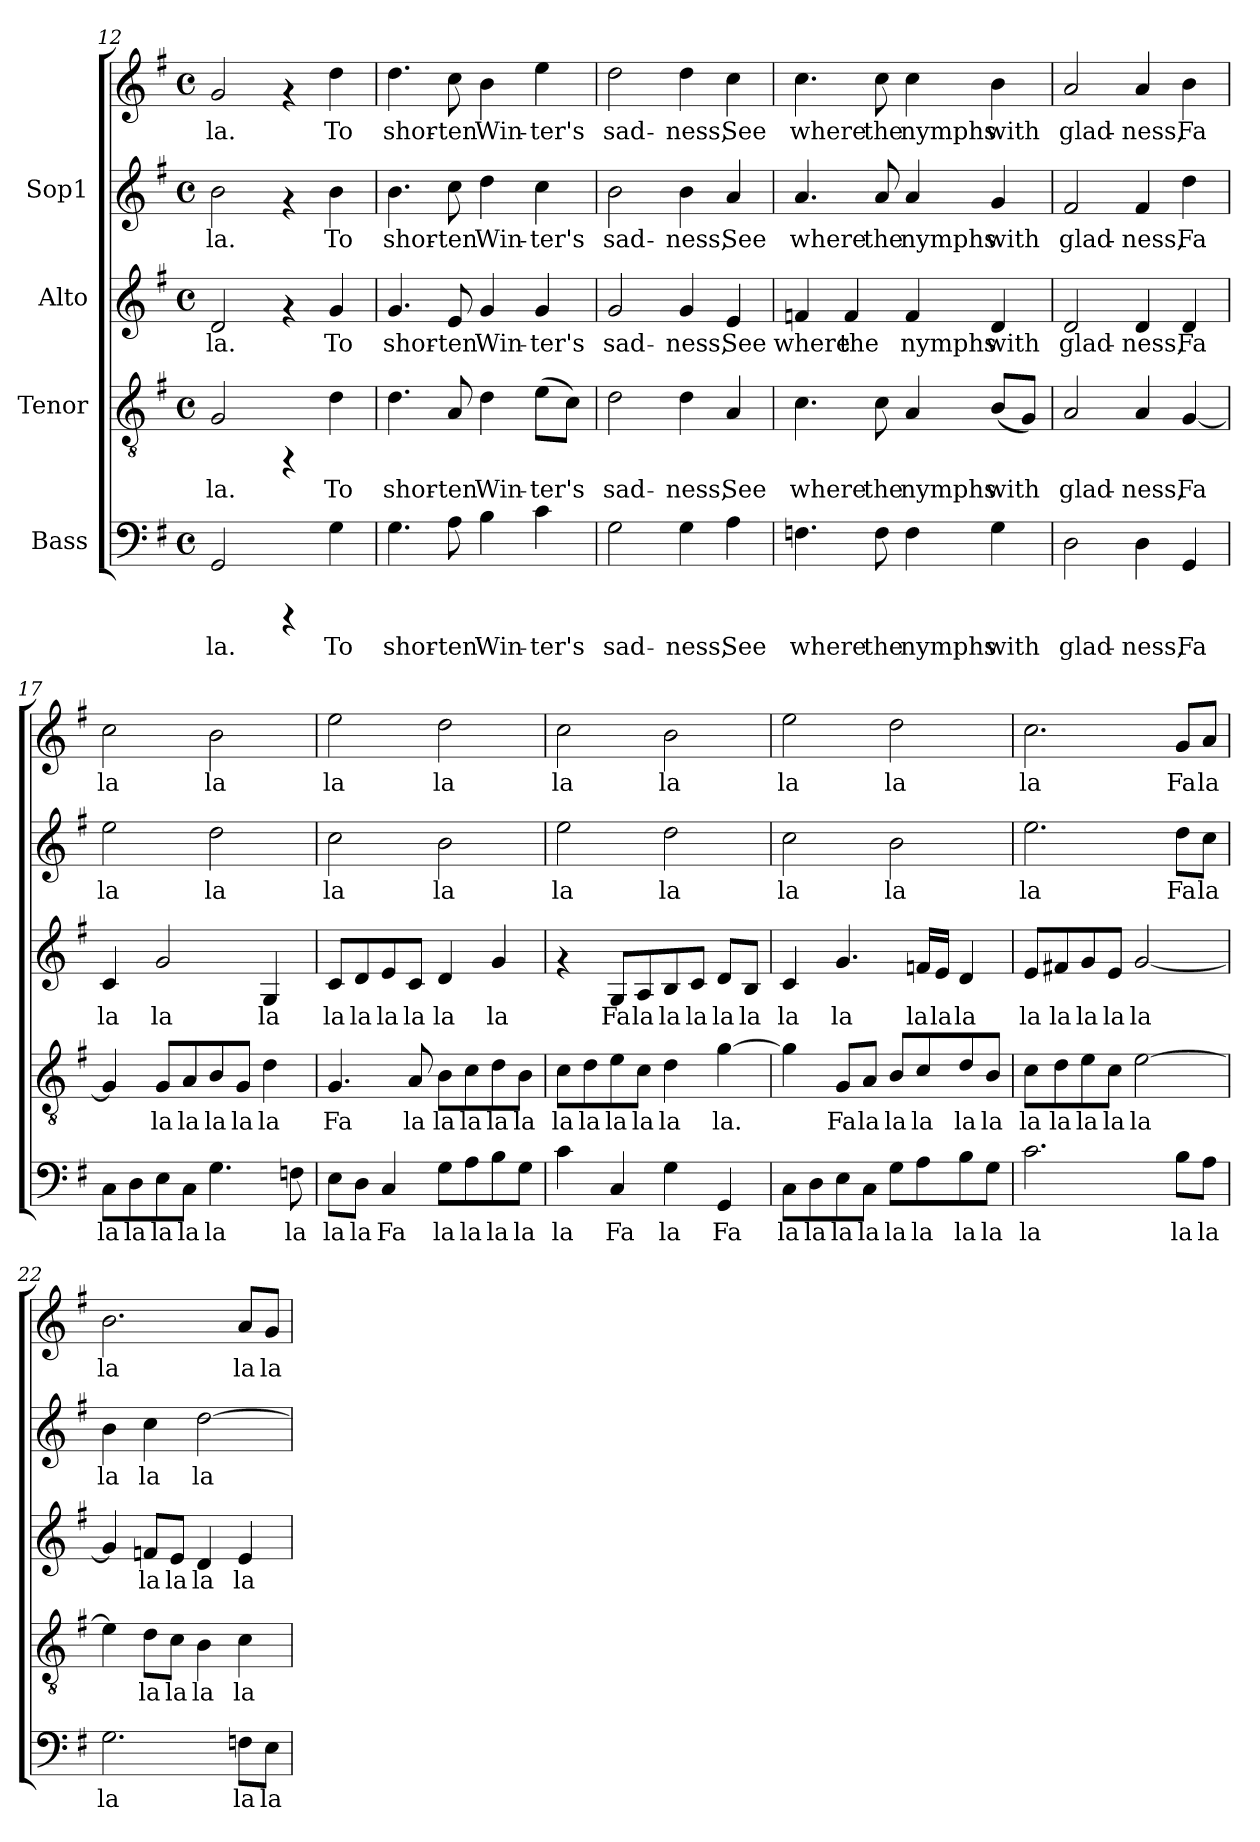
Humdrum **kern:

**kern	**text	**kern	**text	**kern	**text	**kern	**text	**kern	**text
*part4	*part4	*part3	*part3	*part2	*part2	*part1	*part1	*part1	*part1
*staff5	*staff5	*staff4	*staff4	*staff3	*staff3	*staff2	*staff2	*staff1	*staff1
*I"Bass	*	*I"Tenor	*	*I"Alto	*	*I"Sop1	*	*	*
*clefF4	*	*clefGv2	*	*clefG2	*	*clefG2	*	*clefG2	*
*k[f#]	*	*k[f#]	*	*k[f#]	*	*k[f#]	*	*k[f#]	*
*G:	*	*G:	*	*G:	*	*G:	*	*G:	*
*M4/4	*	*M4/4	*	*M4/4	*	*M4/4	*	*M4/4	*
*met(c)	*	*met(c)	*	*met(c)	*	*met(c)	*	*met(c)	*
=12	=12	=12	=12	=12	=12	=12	=12	=12	=12
!	!LO:LY:b:cj	!	!LO:LY:b:cj	!	!LO:LY:b:cj	!	!LO:LY:b:cj	!	!LO:LY:b:cj
2GG/	la.	2G/	la.	2d/	la.	2b\	la.	2g/	la.
4rCCC	.	4rFF	.	4rf	.	4rf	.	4rf	.
!	!LO:LY:b:cj	!	!LO:LY:b:cj	!	!LO:LY:b:cj	!	!LO:LY:b:cj	!	!LO:LY:b:cj
4G\	To	4d\	To	4g/	To	4b\	To	4dd\	To
=13	=13	=13	=13	=13	=13	=13	=13	=13	=13
!	!LO:LY:b:cj	!	!LO:LY:b:cj	!	!LO:LY:b:cj	!	!LO:LY:b:cj	!	!LO:LY:b:cj
4.G\	shor-	4.d\	shor-	4.g/	shor-	4.b\	shor-	4.dd\	shor-
!	!LO:LY:b:cj	!	!LO:LY:b:cj	!	!LO:LY:b:cj	!	!LO:LY:b:cj	!	!LO:LY:b:cj
8A\	-ten	8A/	-ten	8e/	-ten	8cc\	-ten	8cc\	-ten
!	!LO:LY:b:cj	!	!LO:LY:b:cj	!	!LO:LY:b:cj	!	!LO:LY:b:cj	!	!LO:LY:b:cj
4B\	Win-	4d\	Win-	4g/	Win-	4dd\	Win-	4b\	Win-
!	!LO:LY:b:cj	!	!LO:LY:b:cj	!	!LO:LY:b:cj	!	!LO:LY:b:cj	!	!LO:LY:b:cj
4c\	-ter's	(>8e\L	-ter's	4g/	-ter's	4cc\	-ter's	4ee\	-ter's
!	!	!	!LO:LY:b:cj	!	!	!	!	!	!
.	.	8c\J)	.	.	.	.	.	.	.
=14	=14	=14	=14	=14	=14	=14	=14	=14	=14
!	!LO:LY:b:cj	!	!LO:LY:b:cj	!	!LO:LY:b:cj	!	!LO:LY:b:cj	!	!LO:LY:b:cj
2G\	sad-	2d\	sad-	2g/	sad-	2b\	sad-	2dd\	sad-
!	!LO:LY:b:cj	!	!LO:LY:b:cj	!	!LO:LY:b:cj	!	!LO:LY:b:cj	!	!LO:LY:b:cj
4G\	-ness,	4d\	-ness,	4g/	-ness,	4b\	-ness,	4dd\	-ness,
!	!LO:LY:b:cj	!	!LO:LY:b:cj	!	!LO:LY:b:cj	!	!LO:LY:b:cj	!	!LO:LY:b:cj
4A\	See	4A/	See	4e/	See	4a/	See	4cc\	See
!!LO:PB:g=z
=15	=15	=15	=15	=15	=15	=15	=15	=15	=15
!	!LO:LY:b:cj	!	!LO:LY:b:cj	!	!LO:LY:b:cj	!	!LO:LY:b:cj	!	!LO:LY:b:cj
4.Fn\	where	4.c\	where	4fn/	where	4.a/	where	4.cc\	where
!	!	!	!	!	!LO:LY:b:cj	!	!	!	!
.	.	.	.	4f/	the	.	.	.	.
!	!LO:LY:b:cj	!	!LO:LY:b:cj	!	!	!	!LO:LY:b:cj	!	!LO:LY:b:cj
8F\	the	8c\	the	.	.	8a/	the	8cc\	the
!	!LO:LY:b:cj	!	!LO:LY:b:cj	!	!LO:LY:b:cj	!	!LO:LY:b:cj	!	!LO:LY:b:cj
4F\	nymphs	4A/	nymphs	4f/	nymphs	4a/	nymphs	4cc\	nymphs
!	!LO:LY:b:cj	!	!LO:LY:b:cj	!	!LO:LY:b:cj	!	!LO:LY:b:cj	!	!LO:LY:b:cj
4G\	with	(>8B/L	with	4d/	with	4g/	with	4b\	with
!	!	!	!LO:LY:b:cj	!	!	!	!	!	!
.	.	8G/J)	.	.	.	.	.	.	.
=16	=16	=16	=16	=16	=16	=16	=16	=16	=16
!	!LO:LY:b:cj	!	!LO:LY:b:cj	!	!LO:LY:b:cj	!	!LO:LY:b:cj	!	!LO:LY:b:cj
2D\	glad-	2A/	glad-	2d/	glad-	2f#/	glad-	2a/	glad-
!	!LO:LY:b:cj	!	!LO:LY:b:cj	!	!LO:LY:b:cj	!	!LO:LY:b:cj	!	!LO:LY:b:cj
4D\	-ness,	4A/	-ness,	4d/	-ness,	4f#/	-ness,	4a/	-ness,
!	!LO:LY:b:cj	!	!LO:LY:b:cj	!	!LO:LY:b:cj	!	!LO:LY:b:cj	!	!LO:LY:b:cj
4GG/	Fa	[<4G/	Fa	4d/	Fa	4dd\	Fa	4b\	Fa
=17	=17	=17	=17	=17	=17	=17	=17	=17	=17
!	!LO:LY:b:cj	!	!LO:LY:b:cj	!	!LO:LY:b:cj	!	!LO:LY:b:cj	!	!LO:LY:b:cj
8C\L	la	4G/]	.	4c/	la	2ee\	la	2cc\	la
!	!LO:LY:b:cj	!	!	!	!	!	!	!	!
8D\	la	.	.	.	.	.	.	.	.
!	!LO:LY:b:cj	!	!LO:LY:b:cj	!	!LO:LY:b:cj	!	!	!	!
8E\	la	8G/L	la	2g/	la	.	.	.	.
!	!LO:LY:b:cj	!	!LO:LY:b:cj	!	!	!	!	!	!
8C\J	la	8A/	la	.	.	.	.	.	.
!	!LO:LY:b:cj	!	!LO:LY:b:cj	!	!	!	!LO:LY:b:cj	!	!LO:LY:b:cj
4.G\	la	8B/	la	.	.	2dd\	la	2b\	la
!	!	!	!LO:LY:b:cj	!	!	!	!	!	!
.	.	8G/J	la	.	.	.	.	.	.
!	!	!	!LO:LY:b:cj	!	!LO:LY:b:cj	!	!	!	!
.	.	4d\	la	4G/	la	.	.	.	.
!	!LO:LY:b:cj	!	!	!	!	!	!	!	!
8Fn\	la	.	.	.	.	.	.	.	.
!!LO:LB:g=z
=18	=18	=18	=18	=18	=18	=18	=18	=18	=18
!	!LO:LY:b:cj	!	!LO:LY:b:cj	!	!LO:LY:b:cj	!	!LO:LY:b:cj	!	!LO:LY:b:cj
8E\L	la	4.G/	Fa	8c/L	la	2cc\	la	2ee\	la
!	!LO:LY:b:cj	!	!	!	!LO:LY:b:cj	!	!	!	!
8D\J	la	.	.	8d/	la	.	.	.	.
!	!LO:LY:b:cj	!	!	!	!LO:LY:b:cj	!	!	!	!
4C/	Fa	.	.	8e/	la	.	.	.	.
!	!	!	!LO:LY:b:cj	!	!LO:LY:b:cj	!	!	!	!
.	.	8A/	la	8c/J	la	.	.	.	.
!	!LO:LY:b:cj	!	!LO:LY:b:cj	!	!LO:LY:b:cj	!	!LO:LY:b:cj	!	!LO:LY:b:cj
8G\L	la	8B\L	la	4d/	la	2b\	la	2dd\	la
!	!LO:LY:b:cj	!	!LO:LY:b:cj	!	!	!	!	!	!
8A\	la	8c\	la	.	.	.	.	.	.
!	!LO:LY:b:cj	!	!LO:LY:b:cj	!	!LO:LY:b:cj	!	!	!	!
8B\	la	8d\	la	4g/	la	.	.	.	.
!	!LO:LY:b:cj	!	!LO:LY:b:cj	!	!	!	!	!	!
8G\J	la	8B\J	la	.	.	.	.	.	.
=19	=19	=19	=19	=19	=19	=19	=19	=19	=19
!	!LO:LY:b:cj	!	!LO:LY:b:cj	!	!	!	!LO:LY:b:cj	!	!LO:LY:b:cj
4c\	la	8c\L	la	4rf	.	2ee\	la	2cc\	la
!	!	!	!LO:LY:b:cj	!	!	!	!	!	!
.	.	8d\	la	.	.	.	.	.	.
!	!LO:LY:b:cj	!	!LO:LY:b:cj	!	!LO:LY:b:cj	!	!	!	!
4C/	Fa	8e\	la	8G/L	Fa	.	.	.	.
!	!	!	!LO:LY:b:cj	!	!LO:LY:b:cj	!	!	!	!
.	.	8c\J	la	8A/	la	.	.	.	.
!	!LO:LY:b:cj	!	!LO:LY:b:cj	!	!LO:LY:b:cj	!	!LO:LY:b:cj	!	!LO:LY:b:cj
4G\	la	4d\	la	8B/	la	2dd\	la	2b\	la
!	!	!	!	!	!LO:LY:b:cj	!	!	!	!
.	.	.	.	8c/J	la	.	.	.	.
!	!LO:LY:b:cj	!	!LO:LY:b:cj	!	!LO:LY:b:cj	!	!	!	!
4GG/	Fa	[>4g\	la.	8d/L	la	.	.	.	.
!	!	!	!	!	!LO:LY:b:cj	!	!	!	!
.	.	.	.	8B/J	la	.	.	.	.
=20	=20	=20	=20	=20	=20	=20	=20	=20	=20
!	!LO:LY:b:cj	!	!LO:LY:b:cj	!	!LO:LY:b:cj	!	!LO:LY:b:cj	!	!LO:LY:b:cj
8C\L	la	4g\]	.	4c/	la	2cc\	la	2ee\	la
!	!LO:LY:b:cj	!	!	!	!	!	!	!	!
8D\	la	.	.	.	.	.	.	.	.
!	!LO:LY:b:cj	!	!LO:LY:b:cj	!	!LO:LY:b:cj	!	!	!	!
8E\	la	8G/L	Fa	4.g/	la	.	.	.	.
!	!LO:LY:b:cj	!	!LO:LY:b:cj	!	!	!	!	!	!
8C\J	la	8A/J	la	.	.	.	.	.	.
!	!LO:LY:b:cj	!	!LO:LY:b:cj	!	!	!	!LO:LY:b:cj	!	!LO:LY:b:cj
8G\L	la	8B/L	la	.	.	2b\	la	2dd\	la
!	!LO:LY:b:cj	!	!LO:LY:b:cj	!	!LO:LY:b:cj	!	!	!	!
8A\	la	8c/	la	16fn/L	la	.	.	.	.
!	!	!	!	!	!LO:LY:b:cj	!	!	!	!
.	.	.	.	16e/J	la	.	.	.	.
!	!LO:LY:b:cj	!	!LO:LY:b:cj	!	!LO:LY:b:cj	!	!	!	!
8B\	la	8d/	la	4d/	la	.	.	.	.
!	!LO:LY:b:cj	!	!LO:LY:b:cj	!	!	!	!	!	!
8G\J	la	8B/J	la	.	.	.	.	.	.
!!LO:PB:g=z
=21	=21	=21	=21	=21	=21	=21	=21	=21	=21
!	!LO:LY:b:cj	!	!LO:LY:b:cj	!	!LO:LY:b:cj	!	!LO:LY:b:cj	!	!LO:LY:b:cj
2.c\	la	8c\L	la	8e/L	la	2.ee\	la	2.cc\	la
!	!	!	!LO:LY:b:cj	!	!LO:LY:b:cj	!	!	!	!
.	.	8d\	la	8f#X/	la	.	.	.	.
!	!	!	!LO:LY:b:cj	!	!LO:LY:b:cj	!	!	!	!
.	.	8e\	la	8g/	la	.	.	.	.
!	!	!	!LO:LY:b:cj	!	!LO:LY:b:cj	!	!	!	!
.	.	8c\J	la	8e/J	la	.	.	.	.
!	!	!	!LO:LY:b:cj	!	!LO:LY:b:cj	!	!	!	!
.	.	[>2e\	la	[<2g/	la	.	.	.	.
!	!LO:LY:b:cj	!	!	!	!	!	!LO:LY:b:cj	!	!LO:LY:b:cj
8B\L	la	.	.	.	.	8dd\L	Fa	8g/L	Fa
!	!LO:LY:b:cj	!	!	!	!	!	!LO:LY:b:cj	!	!LO:LY:b:cj
8A\J	la	.	.	.	.	8cc\J	la	8a/J	la
=22	=22	=22	=22	=22	=22	=22	=22	=22	=22
!	!LO:LY:b:cj	!	!LO:LY:b:cj	!	!LO:LY:b:cj	!	!LO:LY:b:cj	!	!LO:LY:b:cj
2.G\	la	4e\]	.	4g/]	.	4b\	la	2.b\	la
!	!	!	!LO:LY:b:cj	!	!LO:LY:b:cj	!	!LO:LY:b:cj	!	!
.	.	8d\L	la	8fn/L	la	4cc\	la	.	.
!	!	!	!LO:LY:b:cj	!	!LO:LY:b:cj	!	!	!	!
.	.	8c\J	la	8e/J	la	.	.	.	.
!	!	!	!LO:LY:b:cj	!	!LO:LY:b:cj	!	!LO:LY:b:cj	!	!
.	.	4B\	la	4d/	la	[>2dd\	la	.	.
!	!LO:LY:b:cj	!	!LO:LY:b:cj	!	!LO:LY:b:cj	!	!	!	!LO:LY:b:cj
8Fn\L	la	4c\	la	4e/	la	.	.	8a/L	la
!	!LO:LY:b:cj	!	!	!	!	!	!	!	!LO:LY:b:cj
8E\J	la	.	.	.	.	.	.	8g/J	la
=	=	=	=	=	=	=	=	=	=
*-	*-	*-	*-	*-	*-	*-	*-	*-	*-
